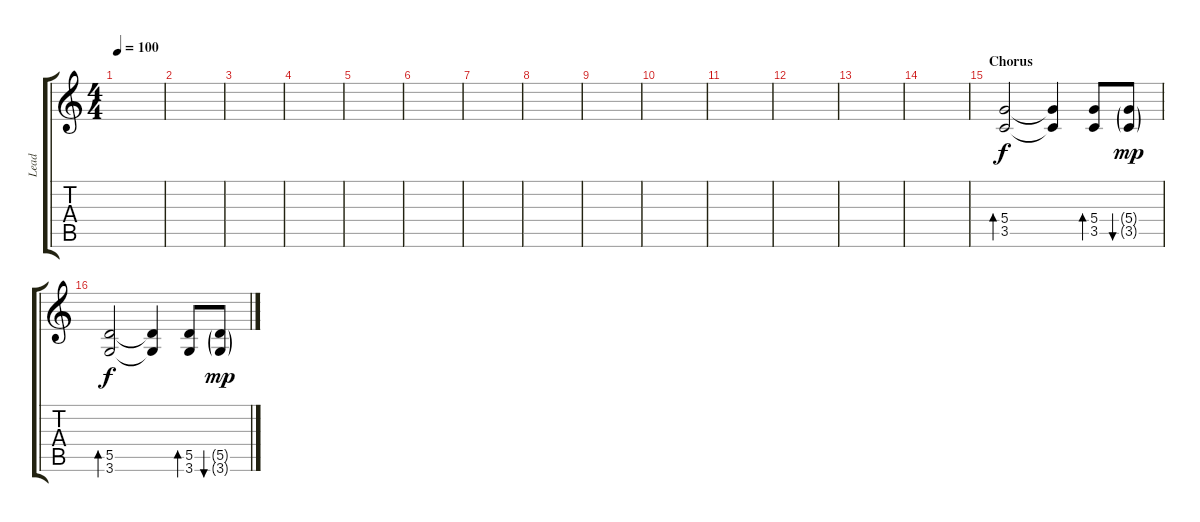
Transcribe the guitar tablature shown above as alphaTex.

\track ("Lead" "Lead") {instrument distortionguitar}
\staff {score tabs}
\tuning (E4 B3 G3 D3 A2 E2) {hide}
\ts (4 4)
\tempo 100
\clef g2
\ks c
|
|
|
|
|
|
|
|
|
|
|
|
|
|
\section ("" "Chorus")
(5.4 3.5).2{bd 60 volume 8} (5.4{t} 3.5{t}).4 (5.4 3.5).8{bd 60} (5.4{g} 3.5{g}).8{bu 60 dy mp} |
\section ("" "")
(5.5 3.6).2{bd 60 dy f} (5.5{t} 3.6{t}).4 (5.5 3.6).8{bd 60} (5.5{g} 3.6{g}).8{bu 60 dy mp}
